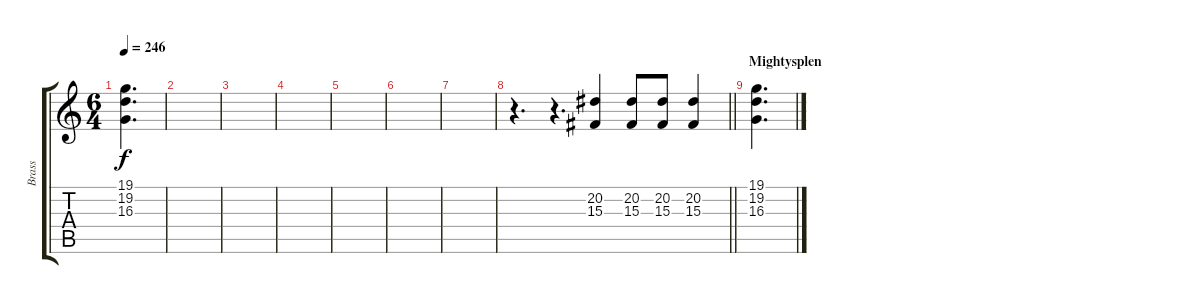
\track ("Brass" "Brass") {instrument brasssection}
\staff {score tabs}
\tuning (C4 G3 Eb3 Bb2 F2 C2) {hide}
\ts (6 4)
\tempo 246
\clef g2
\ks c
(19.1 19.2 16.3).4{d dy f} |
|
|
|
|
|
|
\barLineRight lightlight
r.4{d} r.4{d} (20.2 15.3).4 (20.2 15.3).8 (20.2 15.3).8 (20.2 15.3).4 |
\section ("" "Mightysplen")
(19.1 19.2 16.3).4{d}
